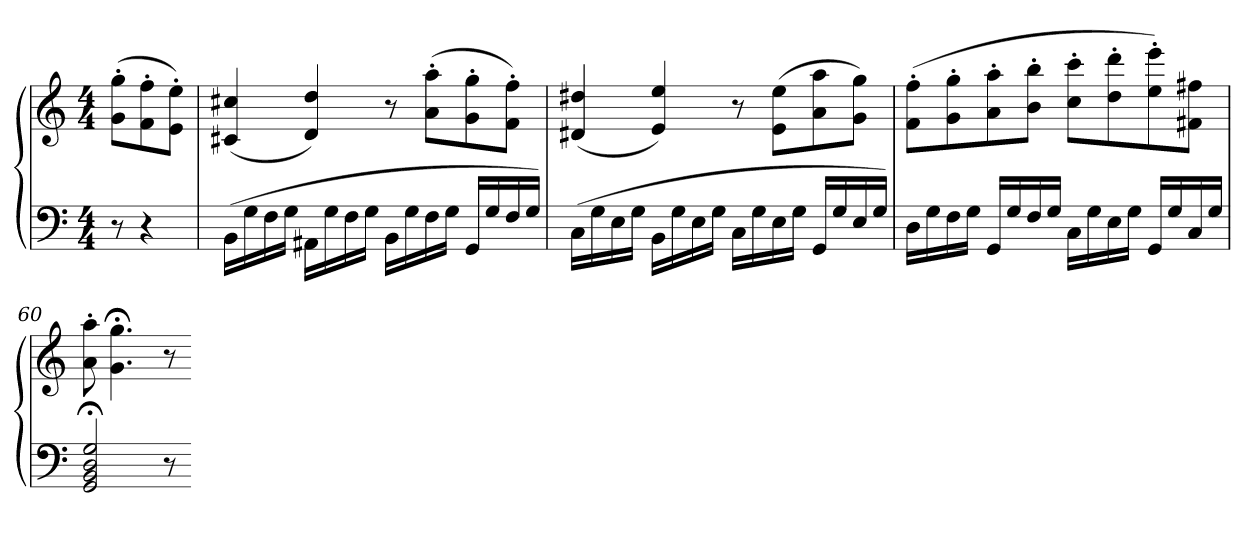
**kern	**kern
*part1	*part1
*staff2	*staff1
*clefF4	*clefG2
*k[]	*k[]
*C:	*C:
*M4/4	*M4/4
=	=
8r	(8g' 8gg'L
4r	8f' 8ff'
.	8e' 8ee'J)
=57	=57
(16BBLL	(4c#X 4cc#X
16G	.
16F	.
16GJJ	.
16AA#XLL	4d 4dd)
16G	.
16F	.
16GJJ	.
16BBLL	8r
16G	.
16F	(8a' 8aa'L
16GJJ	.
16GGLL	8g' 8gg'
16G	.
16F	8f' 8ff'J)
16GJJ)	.
=58	=58
(16CLL	(4d#X 4dd#X
16G	.
16E	.
16GJJ	.
16BBLL	4e 4ee)
16G	.
16E	.
16GJJ	.
16CLL	8r
16G	.
16E	(8e 8eeL
16GJJ	.
16GGLL	8a 8aa
16G	.
16E	8g 8ggJ)
16GJJ)	.
=59	=59
16DLL	(8f' 8ff'L
16G	.
16F	8g' 8gg'
16GJJ	.
16GGLL	8a' 8aa'
16G	.
16F	8b' 8bb'J
16GJJ	.
16CLL	8cc' 8ccc'L
16G	.
16E	8dd' 8ddd'
16GJJ	.
16GGLL	8ee' 8eee')
16G	.
16C	8f#X 8ff#XJ
16GJJ	.
=60	=60
2GG;< 2BB;< 2D;< 2G;<	8a' 8aa'
.	4.g;< 4.gg;<
8r	8r
=-	=-
*-	*-
